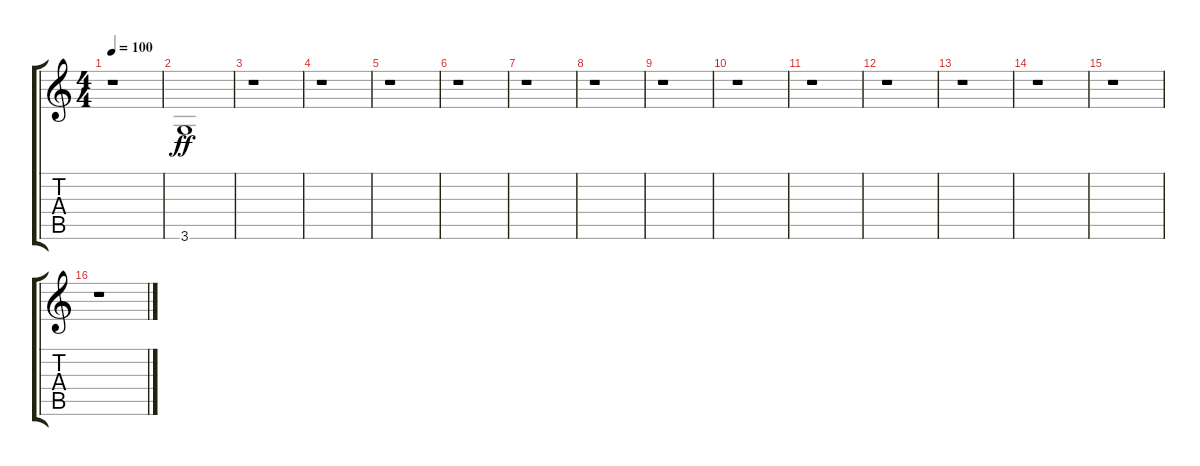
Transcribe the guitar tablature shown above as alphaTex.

\track "" {instrument acousticguitarnylon}
\staff {score tabs}
\tuning (E4 B3 G3 D3 A2 E2) {hide}
\ts (4 4)
\tempo 100
\clef g2
\ks c
r.1{dy ff} |
3.6.1 |
r.1 |
r.1 |
r.1 |
r.1 |
r.1 |
r.1 |
r.1 |
r.1 |
r.1 |
r.1 |
r.1 |
r.1 |
r.1 |
r.1
